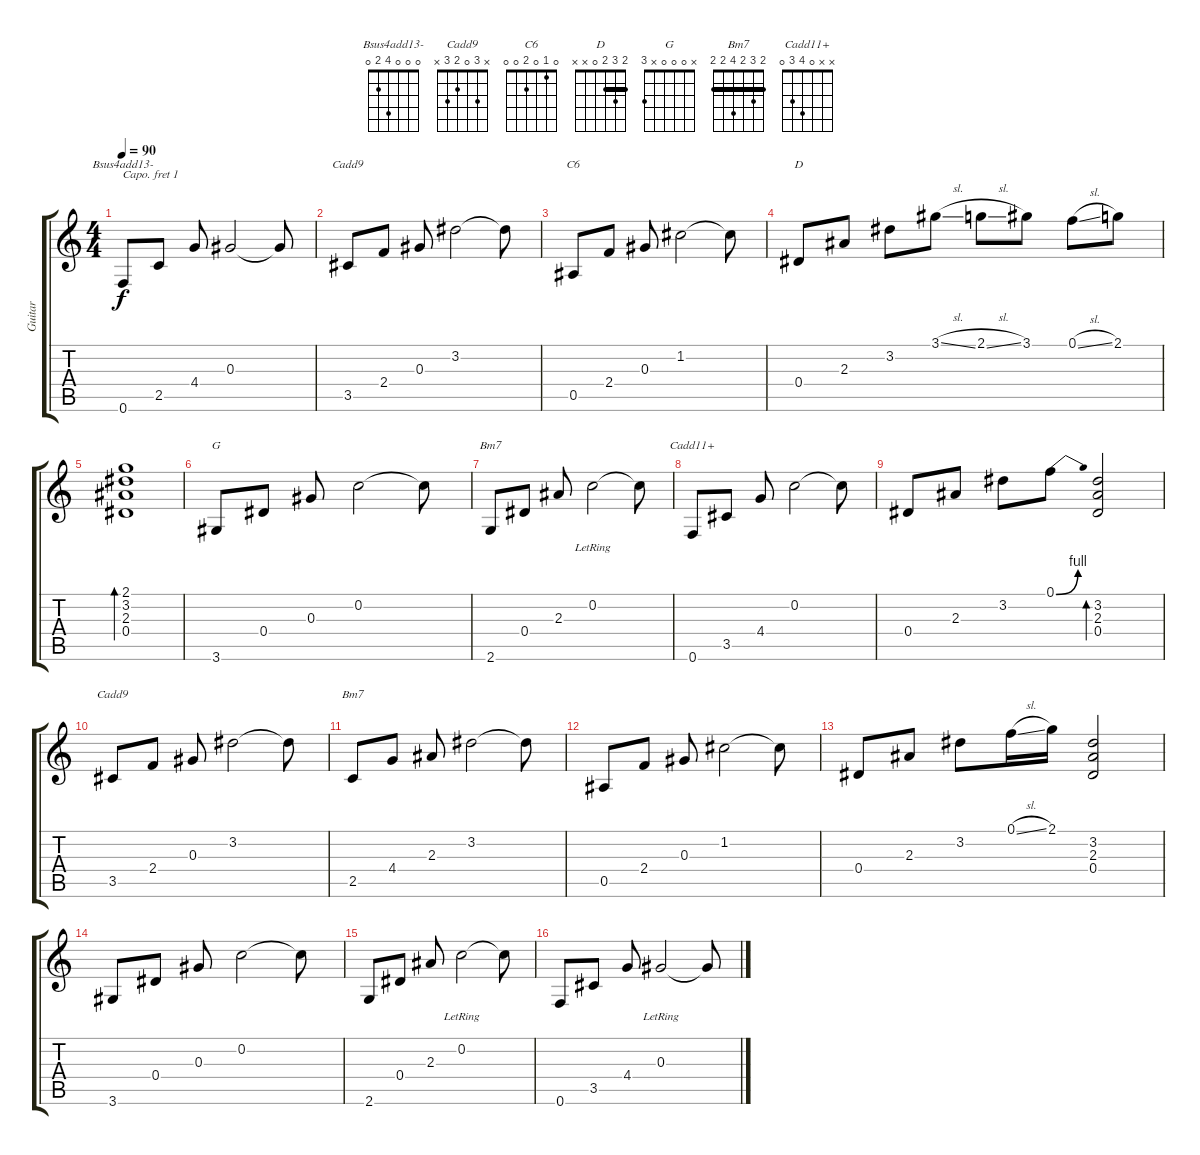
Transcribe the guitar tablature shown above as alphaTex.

\track ("Guitar" "Guitar") {instrument acousticguitarsteel}
\staff {score tabs}
\capo 1
\tuning (E4 B3 G3 D3 A2 E2) {hide}
\chord ("Bsus4add13-" 0 0 0 4 2 0)
\chord ("Cadd9" 0 3 0 2 3 x)
\chord ("C6" 0 1 0 2 0 0)
\chord ("D" 2 3 2 0 x x) {barre 2}
\chord ("G" x 0 0 0 x 3)
\chord ("Bm7" x 0 2 0 0 2)
\chord ("Cadd11+" x x 0 4 3 0)
\chord ("Cadd9" x 3 0 2 3 x)
\chord ("Bm7" 2 3 2 4 2 2) {barre 2}
\ts (4 4)
\tempo 90
\clef g2
\ks c
0.6.8{ch "Bsus4add13-" dy f} 2.5.8 4.4.8 0.3.2 0.3{t}.8 |
3.5.8{ch "Cadd9"} 2.4.8 0.3.8 3.2.2 3.2{t}.8 |
0.5.8{ch "C6"} 2.4.8 0.3.8 1.2.2 1.2{t}.8 |
0.4.8{ch "D"} 2.3.8 3.2.8 3.1{sl}.8 2.1{sl}.8 3.1.8 0.1{sl}.8 2.1.8 |
(2.1 3.2 2.3 0.4).1{bd 240} |
3.6.8{ch "G"} 0.4.8 0.3.8 0.2.2 0.2{t}.8 |
2.6.8{ch "Bm7"} 0.4.8 2.3.8 0.2{lr}.2 0.2{t}.8 |
0.6.8{ch "Cadd11+"} 3.5.8 4.4.8 0.2.2 0.2{t}.8 |
0.4.8 2.3.8 3.2.8 0.1{be (bend 0 0 60 4)}.8 (3.2 2.3 0.4).2{bd 60} |
3.5.8{ch "Cadd9"} 2.4.8 0.3.8 3.2.2 3.2{t}.8 |
2.5.8{ch "Bm7"} 4.4.8 2.3.8 3.2.2 3.2{t}.8 |
0.5.8 2.4.8 0.3.8 1.2.2 1.2{t}.8 |
0.4.8 2.3.8 3.2.8 0.1{sl}.16 2.1.16 (3.2 2.3 0.4).2 |
3.6.8 0.4.8 0.3.8 0.2.2 0.2{t}.8 |
2.6.8 0.4.8 2.3.8 0.2{lr}.2 0.2{t}.8 |
0.6.8 3.5.8 4.4.8 0.3{lr}.2 0.3{t}.8
